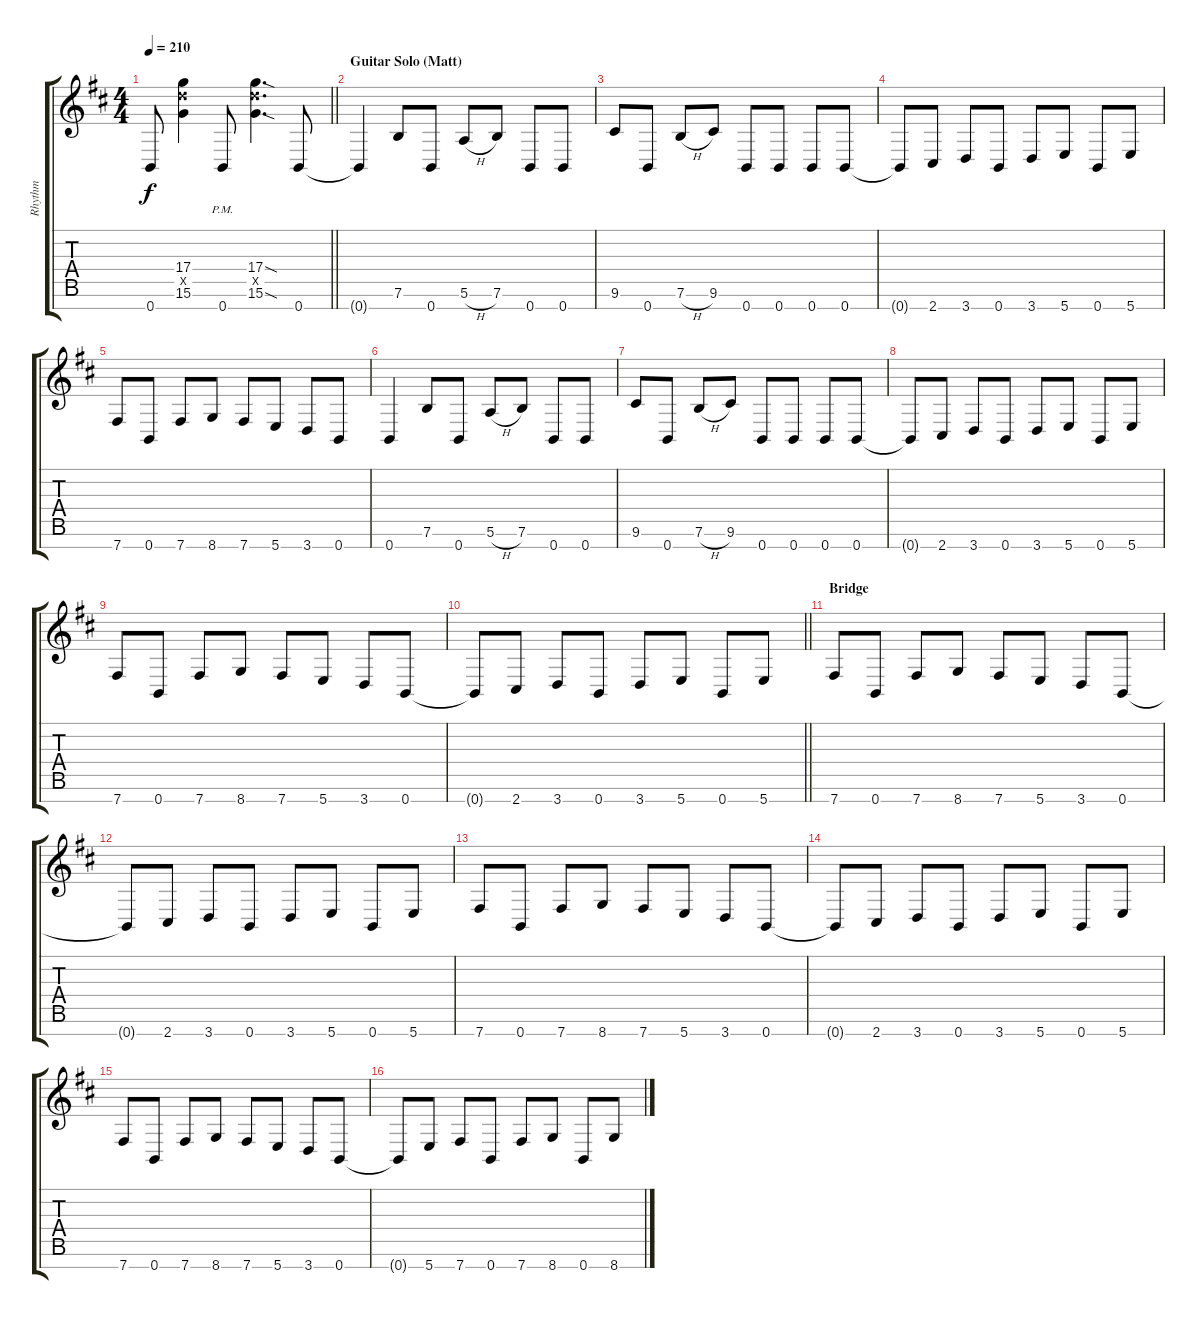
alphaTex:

\track ("Rhythm" "Rhythm") {instrument distortionguitar}
\staff {score tabs}
\tuning (E4 B3 G3 D3 A2 E2 B1) {hide}
\ts (4 4)
\tempo 210
\clef g2
\barLineRight lightlight
\ks d
0.7{t}.8{dy f} (17.4 17.5{x} 15.6).4 0.7{pm}.8 (17.4{sod} 17.5{x} 15.6{sod}).4{d} 0.7.8 |
\section ("" "Guitar Solo (Matt)")
0.7{t}.4 7.6.8 0.7.8 5.6{h}.8 7.6.8 0.7.8 0.7.8 |
9.6.8 0.7.8 7.6{h}.8 9.6.8 0.7.8 0.7.8 0.7.8 0.7.8 |
0.7{t}.8 2.7.8 3.7.8 0.7.8 3.7.8 5.7.8 0.7.8 5.7.8 |
7.7.8 0.7.8 7.7.8 8.7.8 7.7.8 5.7.8 3.7.8 0.7.8 |
0.7.4 7.6.8 0.7.8 5.6{h}.8 7.6.8 0.7.8 0.7.8 |
9.6.8 0.7.8 7.6{h}.8 9.6.8 0.7.8 0.7.8 0.7.8 0.7.8 |
0.7{t}.8 2.7.8 3.7.8 0.7.8 3.7.8 5.7.8 0.7.8 5.7.8 |
7.7.8 0.7.8 7.7.8 8.7.8 7.7.8 5.7.8 3.7.8 0.7.8 |
\barLineRight lightlight
0.7{t}.8 2.7.8 3.7.8 0.7.8 3.7.8 5.7.8 0.7.8 5.7.8 |
\section ("" "Bridge")
7.7.8 0.7.8 7.7.8 8.7.8 7.7.8 5.7.8 3.7.8 0.7.8 |
0.7{t}.8 2.7.8 3.7.8 0.7.8 3.7.8 5.7.8 0.7.8 5.7.8 |
7.7.8 0.7.8 7.7.8 8.7.8 7.7.8 5.7.8 3.7.8 0.7.8 |
0.7{t}.8 2.7.8 3.7.8 0.7.8 3.7.8 5.7.8 0.7.8 5.7.8 |
7.7.8 0.7.8 7.7.8 8.7.8 7.7.8 5.7.8 3.7.8 0.7.8 |
0.7{t}.8 5.7.8 7.7.8 0.7.8 7.7.8 8.7.8 0.7.8 8.7.8
